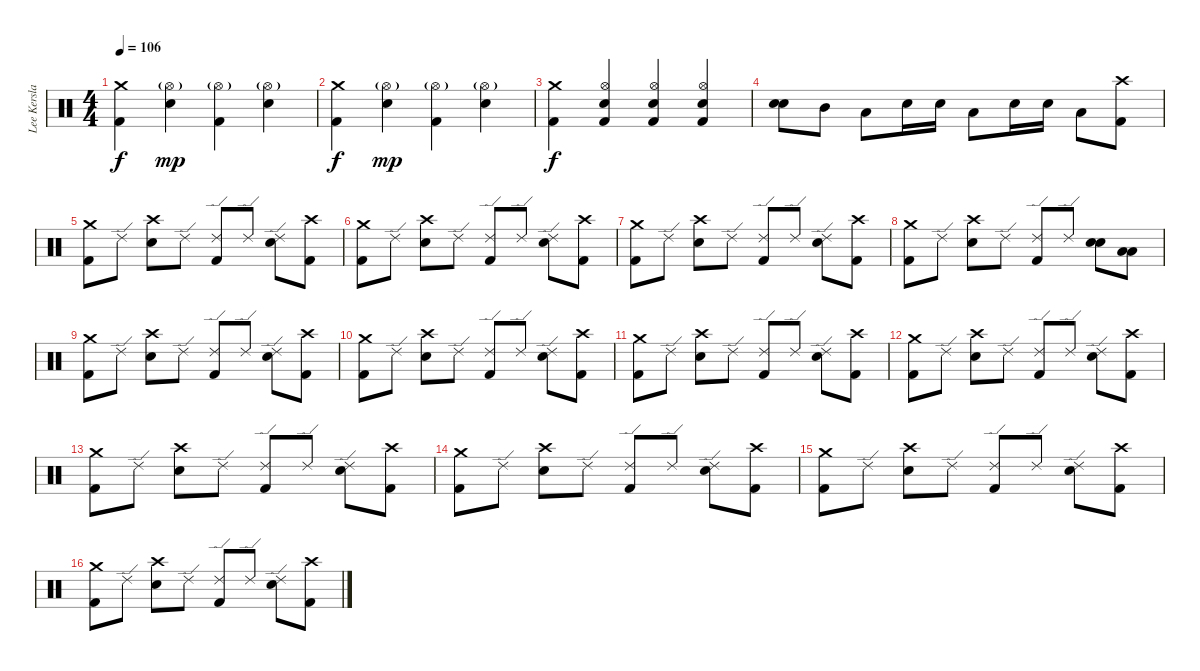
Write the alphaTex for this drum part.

\track ("Lee Kerslake" "Lee Kersla") {instrument percussion}
\staff {score}
\articulation defaults
\ts (4 4)
\tempo 106
\clef neutral
\ks c
("Crash medium (hit)" "Kick (hit) 2").4{dy f} ("Hi-Hat (open)"{g} "Snare (hit) 2").4{dy mp} ("Hi-Hat (open)"{g} "Kick (hit) 2").4 ("Hi-Hat (open)"{g} "Snare (hit) 2").4 |
("Crash medium (hit)" "Kick (hit) 2").4{dy f} ("Hi-Hat (open)"{g} "Snare (hit) 2").4{dy mp} ("Hi-Hat (open)"{g} "Kick (hit) 2").4 ("Hi-Hat (open)"{g} "Snare (hit) 2").4 |
("Crash medium (hit)" "Kick (hit) 2").4{dy f} ("Hi-Hat (open)" "Snare (hit) 2" "Kick (hit) 2").4 ("Hi-Hat (open)" "Snare (hit) 2" "Kick (hit) 2").4 ("Hi-Hat (open)" "Snare (hit) 2" "Kick (hit) 2").4 |
("Snare (hit) 2" "Snare (hit) 2").8{bd 240} "Mid Tom (hit)".8 "Low Tom (hit)".8 "Snare (hit) 2".16 "Snare (hit) 2".16 "Low Tom (hit)".8 "Snare (hit) 2".16 "Snare (hit) 2".16 "Low Tom (hit)".8 ("Crash high (hit)" "Kick (hit) 2").8 |
("Crash medium (hit)" "Kick (hit) 2").8 "Ride (edge) 2".8 ("Crash high (hit)" "Snare (hit) 2").8 "Ride (edge) 2".8 ("Ride (edge) 2" "Kick (hit) 2").8 "Ride (edge) 2".8 ("Ride (edge) 2" "Snare (hit) 2").8 ("Crash high (hit)" "Kick (hit) 2").8 |
("Crash medium (hit)" "Kick (hit) 2").8 "Ride (edge) 2".8 ("Crash high (hit)" "Snare (hit) 2").8 "Ride (edge) 2".8 ("Ride (edge) 2" "Kick (hit) 2").8 "Ride (edge) 2".8 ("Ride (edge) 2" "Snare (hit) 2").8 ("Crash high (hit)" "Kick (hit) 2").8 |
("Crash medium (hit)" "Kick (hit) 2").8 "Ride (edge) 2".8 ("Crash high (hit)" "Snare (hit) 2").8 "Ride (edge) 2".8 ("Ride (edge) 2" "Kick (hit) 2").8 "Ride (edge) 2".8 ("Ride (edge) 2" "Snare (hit) 2").8 ("Crash high (hit)" "Kick (hit) 2").8 |
("Crash medium (hit)" "Kick (hit) 2").8 "Ride (edge) 2".8 ("Crash high (hit)" "Snare (hit) 2").8 "Ride (edge) 2".8 ("Ride (edge) 2" "Kick (hit) 2").8 "Ride (edge) 2".8 ("Snare (hit) 2" "Snare (hit) 2").8{bd 240} ("Low Tom (hit)" "Low Tom (hit)").8{bd 240} |
("Crash medium (hit)" "Kick (hit) 2").8 "Ride (edge) 2".8 ("Crash high (hit)" "Snare (hit) 2").8 "Ride (edge) 2".8 ("Ride (edge) 2" "Kick (hit) 2").8 "Ride (edge) 2".8 ("Ride (edge) 2" "Snare (hit) 2").8 ("Crash high (hit)" "Kick (hit) 2").8 |
("Crash medium (hit)" "Kick (hit) 2").8 "Ride (edge) 2".8 ("Crash high (hit)" "Snare (hit) 2").8 "Ride (edge) 2".8 ("Ride (edge) 2" "Kick (hit) 2").8 "Ride (edge) 2".8 ("Ride (edge) 2" "Snare (hit) 2").8 ("Crash high (hit)" "Kick (hit) 2").8 |
("Crash medium (hit)" "Kick (hit) 2").8 "Ride (edge) 2".8 ("Crash high (hit)" "Snare (hit) 2").8 "Ride (edge) 2".8 ("Ride (edge) 2" "Kick (hit) 2").8 "Ride (edge) 2".8 ("Ride (edge) 2" "Snare (hit) 2").8 ("Crash high (hit)" "Kick (hit) 2").8 |
("Crash medium (hit)" "Kick (hit) 2").8 "Ride (edge) 2".8 ("Crash high (hit)" "Snare (hit) 2").8 "Ride (edge) 2".8 ("Ride (edge) 2" "Kick (hit) 2").8 "Ride (edge) 2".8 ("Ride (edge) 2" "Snare (hit) 2").8 ("Crash high (hit)" "Kick (hit) 2").8 |
("Crash medium (hit)" "Kick (hit) 2").8 "Ride (edge) 2".8 ("Crash high (hit)" "Snare (hit) 2").8 "Ride (edge) 2".8 ("Ride (edge) 2" "Kick (hit) 2").8 "Ride (edge) 2".8 ("Ride (edge) 2" "Snare (hit) 2").8 ("Crash high (hit)" "Kick (hit) 2").8 |
("Crash medium (hit)" "Kick (hit) 2").8 "Ride (edge) 2".8 ("Crash high (hit)" "Snare (hit) 2").8 "Ride (edge) 2".8 ("Ride (edge) 2" "Kick (hit) 2").8 "Ride (edge) 2".8 ("Ride (edge) 2" "Snare (hit) 2").8 ("Crash high (hit)" "Kick (hit) 2").8 |
("Crash medium (hit)" "Kick (hit) 2").8 "Ride (edge) 2".8 ("Crash high (hit)" "Snare (hit) 2").8 "Ride (edge) 2".8 ("Ride (edge) 2" "Kick (hit) 2").8 "Ride (edge) 2".8 ("Ride (edge) 2" "Snare (hit) 2").8 ("Crash high (hit)" "Kick (hit) 2").8 |
("Crash medium (hit)" "Kick (hit) 2").8 "Ride (edge) 2".8 ("Crash high (hit)" "Snare (hit) 2").8 "Ride (edge) 2".8 ("Ride (edge) 2" "Kick (hit) 2").8 "Ride (edge) 2".8 ("Ride (edge) 2" "Snare (hit) 2").8 ("Crash high (hit)" "Kick (hit) 2").8
